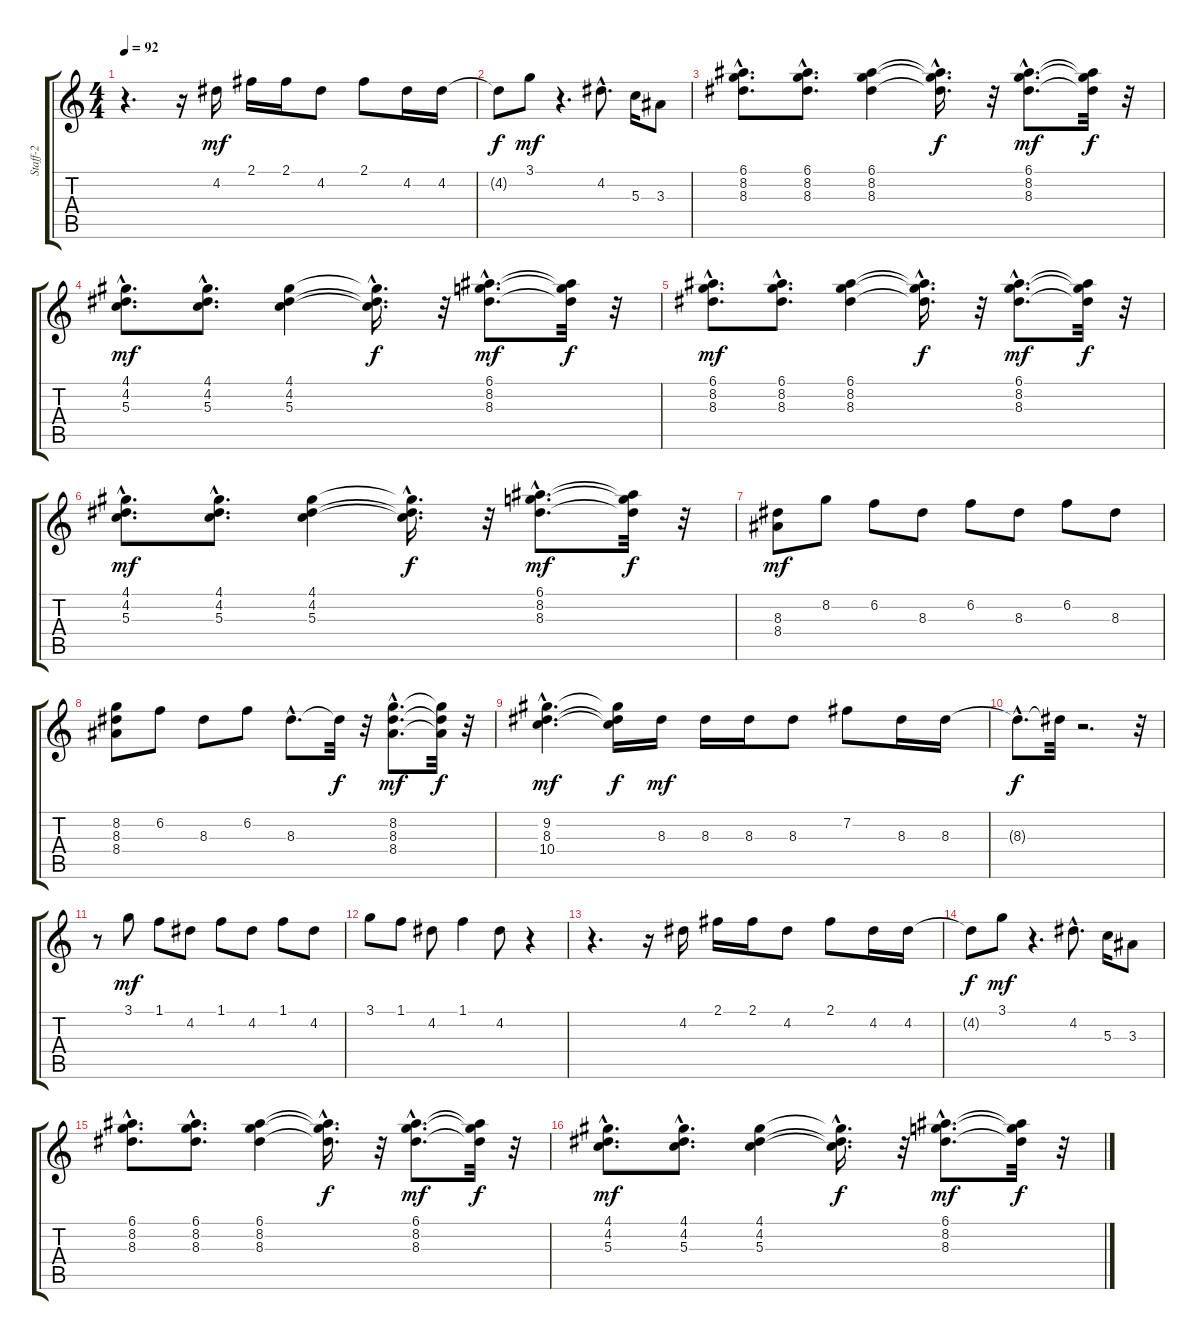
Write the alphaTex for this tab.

\track ("Staff-2" "Staff-2") {instrument acousticguitarsteel}
\staff {score tabs}
\tuning (E4 B3 G3 D3 A2 E2) {hide}
\ts (4 4)
\tempo 92
\clef g2
\ks c
r.4{d dy mf} r.16 4.2.16 2.1.16 2.1.16 4.2.8 2.1.8 4.2.16 4.2.16 |
4.2{t}.8{dy f} 3.1.8{dy mf} r.4{d} 4.2{hac}.8{d} 5.3.16 3.3.8 |
(6.1{hac} 8.2{hac} 8.3{hac}).8{d} (6.1{hac} 8.2{hac} 8.3{hac}).8{d} (6.1 8.2 8.3).4 (6.1{hac t} 8.2{hac t} 8.3{hac t}).16{d dy f} r.32 (6.1{hac} 8.2{hac} 8.3{hac}).8{d dy mf} (6.1{t} 8.2{t} 8.3{t}).32{dy f} r.32 |
(4.1{hac} 4.2{hac} 5.3{hac}).8{d dy mf} (4.1{hac} 4.2{hac} 5.3{hac}).8{d} (4.1 4.2 5.3).4 (4.1{hac t} 4.2{hac t} 5.3{hac t}).16{d dy f} r.32 (6.1{hac} 8.2{hac} 8.3{hac}).8{d dy mf} (6.1{t} 8.2{t} 8.3{t}).32{dy f} r.32 |
(6.1{hac} 8.2{hac} 8.3{hac}).8{d dy mf} (6.1{hac} 8.2{hac} 8.3{hac}).8{d} (6.1 8.2 8.3).4 (6.1{hac t} 8.2{hac t} 8.3{hac t}).16{d dy f} r.32 (6.1{hac} 8.2{hac} 8.3{hac}).8{d dy mf} (6.1{t} 8.2{t} 8.3{t}).32{dy f} r.32 |
(4.1{hac} 4.2{hac} 5.3{hac}).8{d dy mf} (4.1{hac} 4.2{hac} 5.3{hac}).8{d} (4.1 4.2 5.3).4 (4.1{hac t} 4.2{hac t} 5.3{hac t}).16{d dy f} r.32 (6.1{hac} 8.2{hac} 8.3{hac}).8{d dy mf} (6.1{t} 8.2{t} 8.3{t}).32{dy f} r.32 |
(8.3 8.4).8{dy mf} 8.2.8 6.2.8 8.3.8 6.2.8 8.3.8 6.2.8 8.3.8 |
(8.2 8.3 8.4).8 6.2.8 8.3.8 6.2.8 8.3{hac}.8{d} 8.3{t}.32{dy f} r.32 (8.2{hac} 8.3{hac} 8.4{hac}).8{d dy mf} (8.2{t} 8.3{t} 8.4{t}).32{dy f} r.32 |
(9.2{hac} 8.3{hac} 10.4{hac}).4{d dy mf} (9.2{t} 8.3{t} 10.4{t}).16{dy f} 8.3.16{dy mf} 8.3.16 8.3.16 8.3.8 7.2.8 8.3.16 8.3.16 |
8.3{hac t}.8{d dy f} 8.3{t}.32 r.2{d} r.32 |
r.8 3.1.8{dy mf} 1.1.8 4.2.8 1.1.8 4.2.8 1.1.8 4.2.8 |
3.1.8 1.1.8 4.2.8 1.1.4 4.2.8 r.4 |
r.4{d} r.16 4.2.16 2.1.16 2.1.16 4.2.8 2.1.8 4.2.16 4.2.16 |
4.2{t}.8{dy f} 3.1.8{dy mf} r.4{d} 4.2{hac}.8{d} 5.3.16 3.3.8 |
(6.1{hac} 8.2{hac} 8.3{hac}).8{d} (6.1{hac} 8.2{hac} 8.3{hac}).8{d} (6.1 8.2 8.3).4 (6.1{hac t} 8.2{hac t} 8.3{hac t}).16{d dy f} r.32 (6.1{hac} 8.2{hac} 8.3{hac}).8{d dy mf} (6.1{t} 8.2{t} 8.3{t}).32{dy f} r.32 |
(4.1{hac} 4.2{hac} 5.3{hac}).8{d dy mf} (4.1{hac} 4.2{hac} 5.3{hac}).8{d} (4.1 4.2 5.3).4 (4.1{hac t} 4.2{hac t} 5.3{hac t}).16{d dy f} r.32 (6.1{hac} 8.2{hac} 8.3{hac}).8{d dy mf} (6.1{t} 8.2{t} 8.3{t}).32{dy f} r.32
